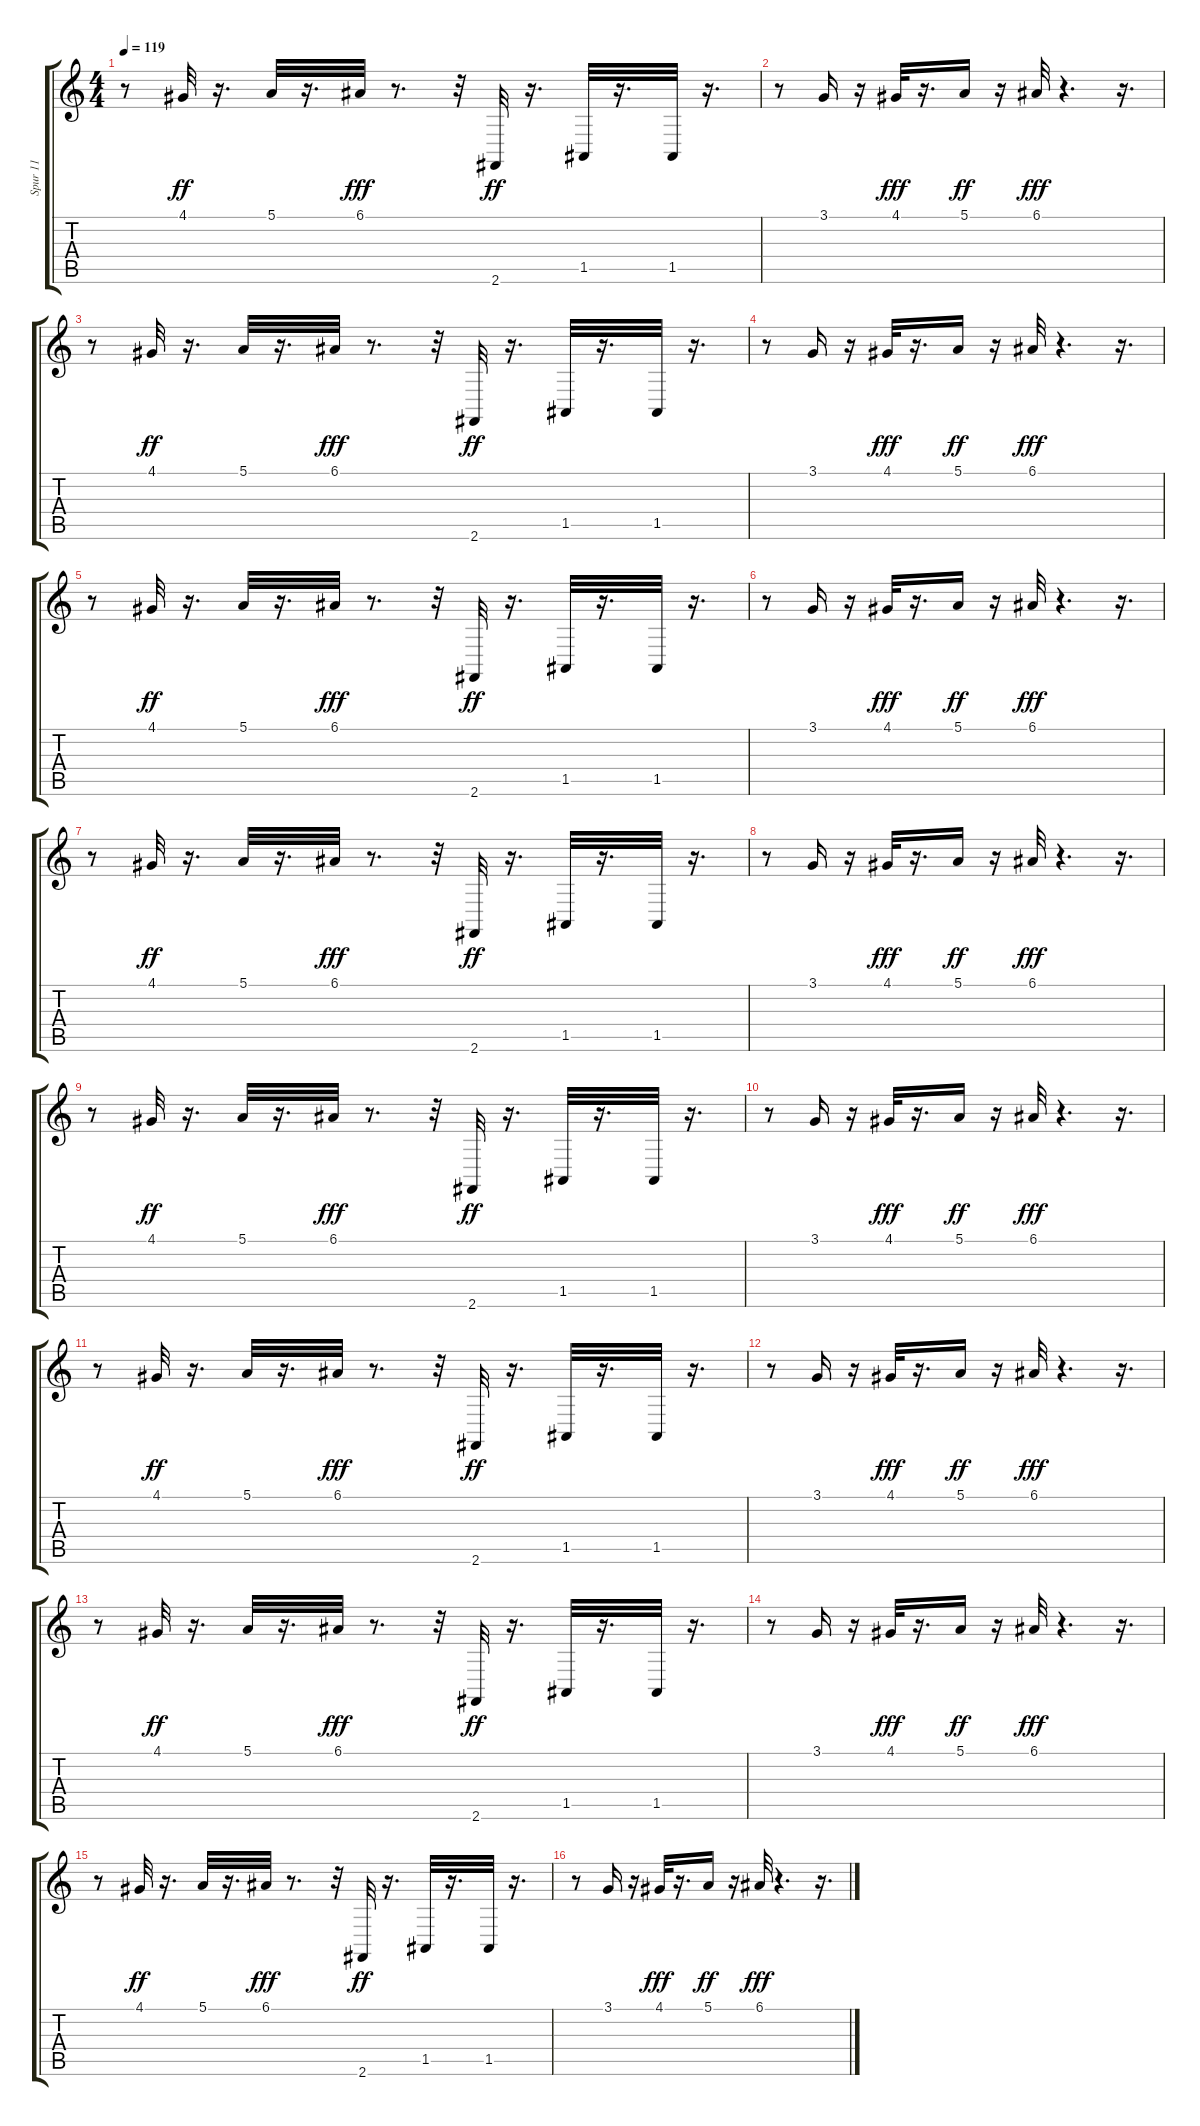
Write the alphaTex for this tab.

\track ("Spur 11" "Spur 11") {instrument sopranosax}
\staff {score tabs}
\tuning (E4 B3 G3 D3 A2 E2) {hide}
\ts (4 4)
\tempo 119
\clef g2
\ks c
r.8{dy ff instrument sopranosax} 4.1.32 r.16{d} 5.1.32 r.16{d} 6.1.32{dy fff} r.8{d} r.32 2.6.32{dy ff} r.16{d} 1.5.32 r.16{d} 1.5.32 r.16{d} |
r.8 3.1.16 r.16 4.1.32{dy fff} r.16{d} 5.1.16{dy ff} r.16 6.1.32{dy fff} r.4{d} r.16{d} |
r.8 4.1.32{dy ff} r.16{d} 5.1.32 r.16{d} 6.1.32{dy fff} r.8{d} r.32 2.6.32{dy ff} r.16{d} 1.5.32 r.16{d} 1.5.32 r.16{d} |
r.8 3.1.16 r.16 4.1.32{dy fff} r.16{d} 5.1.16{dy ff} r.16 6.1.32{dy fff} r.4{d} r.16{d} |
r.8 4.1.32{dy ff} r.16{d} 5.1.32 r.16{d} 6.1.32{dy fff} r.8{d} r.32 2.6.32{dy ff} r.16{d} 1.5.32 r.16{d} 1.5.32 r.16{d} |
r.8 3.1.16 r.16 4.1.32{dy fff} r.16{d} 5.1.16{dy ff} r.16 6.1.32{dy fff} r.4{d} r.16{d} |
r.8 4.1.32{dy ff} r.16{d} 5.1.32 r.16{d} 6.1.32{dy fff} r.8{d} r.32 2.6.32{dy ff} r.16{d} 1.5.32 r.16{d} 1.5.32 r.16{d} |
r.8 3.1.16 r.16 4.1.32{dy fff} r.16{d} 5.1.16{dy ff} r.16 6.1.32{dy fff} r.4{d} r.16{d} |
r.8 4.1.32{dy ff} r.16{d} 5.1.32 r.16{d} 6.1.32{dy fff} r.8{d} r.32 2.6.32{dy ff} r.16{d} 1.5.32 r.16{d} 1.5.32 r.16{d} |
r.8 3.1.16 r.16 4.1.32{dy fff} r.16{d} 5.1.16{dy ff} r.16 6.1.32{dy fff} r.4{d} r.16{d} |
r.8 4.1.32{dy ff} r.16{d} 5.1.32 r.16{d} 6.1.32{dy fff} r.8{d} r.32 2.6.32{dy ff} r.16{d} 1.5.32 r.16{d} 1.5.32 r.16{d} |
r.8 3.1.16 r.16 4.1.32{dy fff} r.16{d} 5.1.16{dy ff} r.16 6.1.32{dy fff} r.4{d} r.16{d} |
r.8 4.1.32{dy ff} r.16{d} 5.1.32 r.16{d} 6.1.32{dy fff} r.8{d} r.32 2.6.32{dy ff} r.16{d} 1.5.32 r.16{d} 1.5.32 r.16{d} |
r.8 3.1.16 r.16 4.1.32{dy fff} r.16{d} 5.1.16{dy ff} r.16 6.1.32{dy fff} r.4{d} r.16{d} |
r.8 4.1.32{dy ff} r.16{d} 5.1.32 r.16{d} 6.1.32{dy fff} r.8{d} r.32 2.6.32{dy ff} r.16{d} 1.5.32 r.16{d} 1.5.32 r.16{d} |
r.8 3.1.16 r.16 4.1.32{dy fff} r.16{d} 5.1.16{dy ff} r.16 6.1.32{dy fff} r.4{d} r.16{d}
